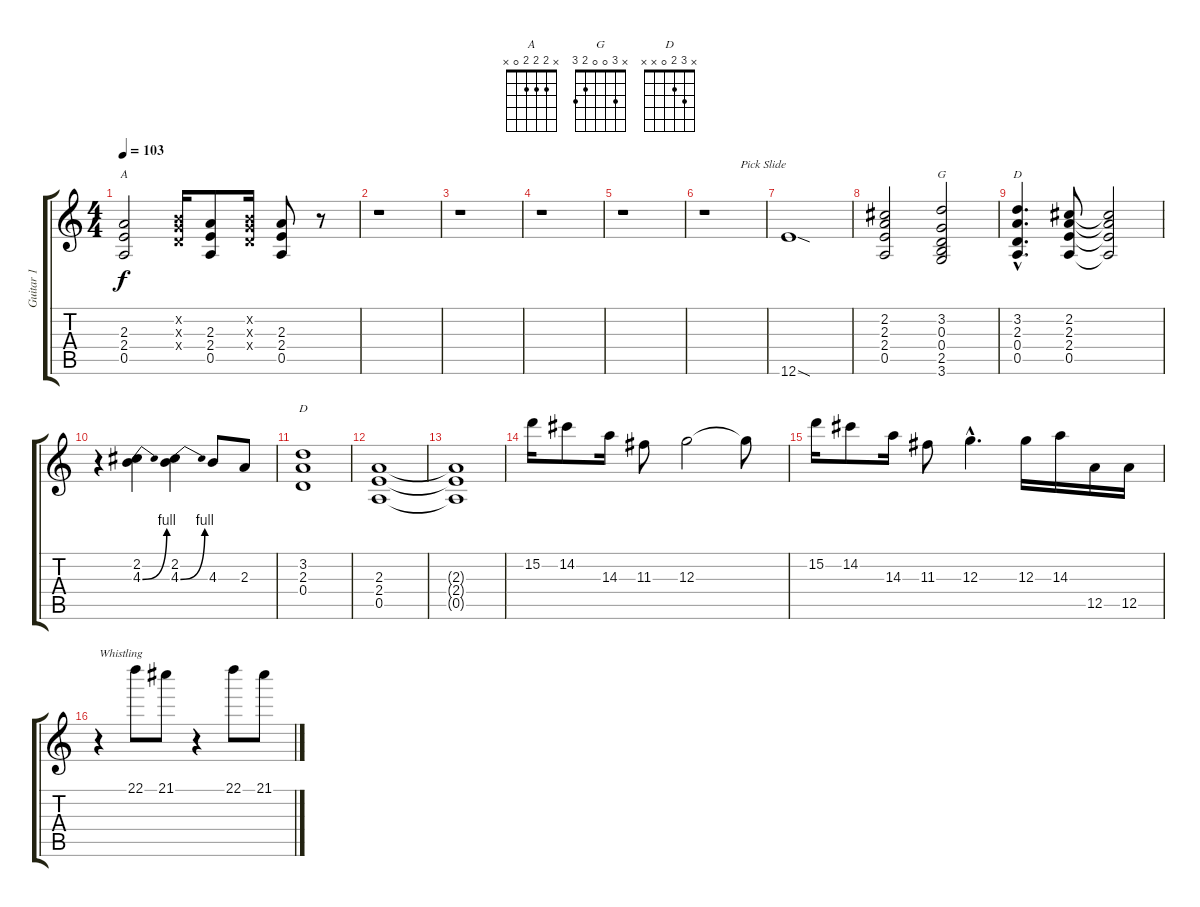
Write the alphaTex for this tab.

\track ("Guitar 1" "Guitar 1") {instrument overdrivenguitar}
\staff {score tabs}
\tuning (E4 B3 G3 D3 A2 E2) {hide}
\chord ("A" x 2 2 2 0 x)
\chord ("G" x 3 0 0 2 3)
\chord ("D" x 3 2 0 0 x)
\chord ("D" x 3 2 0 x x)
\ts (4 4)
\tempo 103
\clef g2
\ks c
(2.3 2.4 0.5).2{ch "A" dy f} (0.2{x} 0.3{x} 0.4{x}).16 (2.3 2.4 0.5).8 (0.2{x} 0.3{x} 0.4{x}).16 (2.3 2.4 0.5).8 r.8 |
r.1 |
r.1 |
r.1 |
r.1 |
r.1{txt "            Pick Slide  "} |
12.6{sod}.1 |
(2.2 2.3 2.4 0.5).2 (3.2 0.3 0.4 2.5 3.6).2{ch "G"} |
(3.2{hac} 2.3{hac} 0.4{hac} 0.5{hac}).4{d ch "D"} (2.2 2.3 2.4 0.5).8 (2.2{t} 2.3{t} 2.4{t} 0.5{t}).2 |
r.4 (2.2 4.3{be (bend 0 0 60 4)}).4 (2.2 4.3{be (bend 0 0 60 4)}).4 4.3.8 2.3.8 |
(3.2 2.3 0.4).1{ch "D"} |
(2.3 2.4 0.5).1 |
(2.3{t} 2.4{t} 0.5{t}).1 |
15.2.16 14.2.8 14.3.16 11.3.8 12.3.2 12.3{t}.8 |
15.2.16 14.2.8 14.3.16 11.3.8 12.3{hac}.4{d} 12.3.16 14.3.16 12.5.16 12.5.16 |
r.4{txt "Whistling"} 22.1.8 21.1.8 r.4 22.1.8 21.1.8
